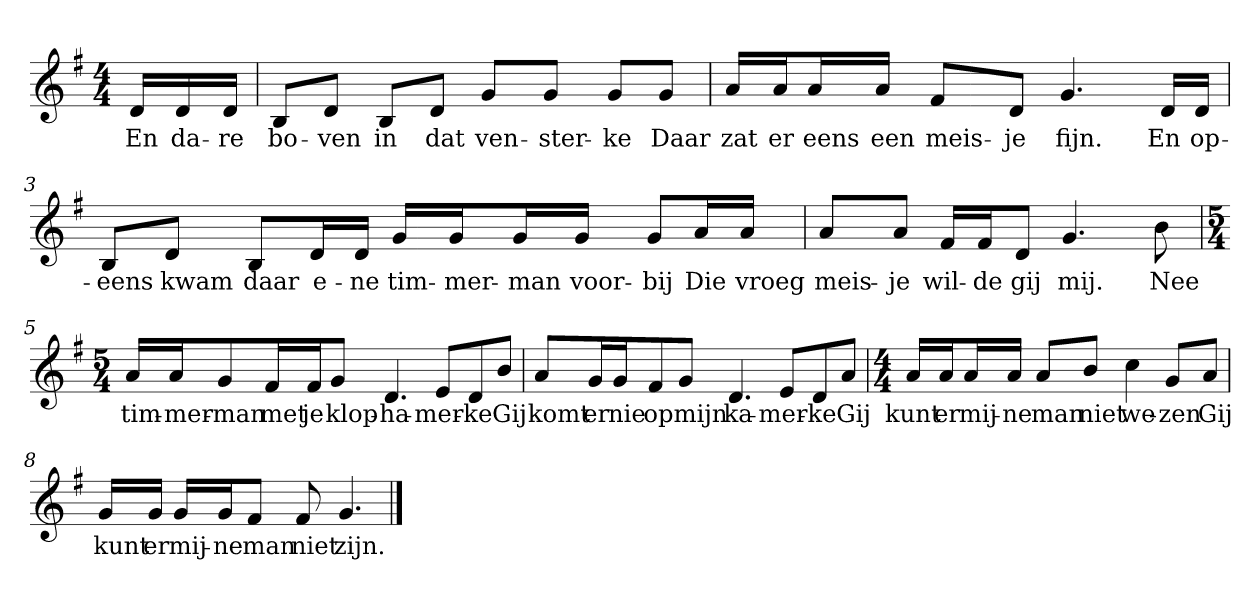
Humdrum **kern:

**kern	**text
*part1	*part1
*staff1	*staff1
*clefG2	*
*k[f#]	*
*G:	*
*M4/4	*
*MM120	*
=	=
16d/LL	En
16d/	da-
16d/JJ	-re
=1	=1
8B/L	bo-
8d/J	-ven
8B/L	in
8d/J	dat
8g/L	ven-
8g/J	-ster-
8g/L	-ke
8g/J	Daar
=2	=2
16a/LL	zat
16a/J	er
16a/L	eens
16a/JJ	een
8f#/L	meis-
8d/J	-je
4.g	fijn.
16d/LL	En
16d/JJ	op-
=3	=3
8B/L	-eens
8d/J	kwam
8B/L	daar
16d/L	e-
16d/JJ	-ne
16g/LL	tim-
16g/J	-mer-
16g/L	-man
16g/JJ	voor-
8g/L	-bij
16a/L	Die
16a/JJ	vroeg
=4	=4
8a/L	meis-
8a/J	-je
16f#/LL	wil-
16f#/J	-de
8d/J	gij
4.g	mij.
8b	Nee
=5	=5
*M5/4	*
16a/LL	tim-
16a/J	-mer-
8g/	-man
16f#/L	met
16f#/J	je
8g/J	klop-
4.d	-ha-
8e/L	-mer-
8d/	-ke
8b/J	Gij
=6	=6
8a/L	komt
16g/L	er
16g/J	nie
8f#/	op
8g/J	mijn
4.d	ka-
8e/L	-mer-
8d/	-ke
8a/J	Gij
=7	=7
*M4/4	*
16a/LL	kunt
16a/J	er
16a/L	mij-
16a/JJ	-ne
8a/L	man
8b/J	niet
4cc	we-
8g/L	-zen
8a/J	Gij
=8	=8
16g/LL	kunt
16g/JJ	er
16g/LL	mij-
16g/J	-ne
8f#/J	man
8f#	niet
4.g	zijn.
==	==
*-	*-
